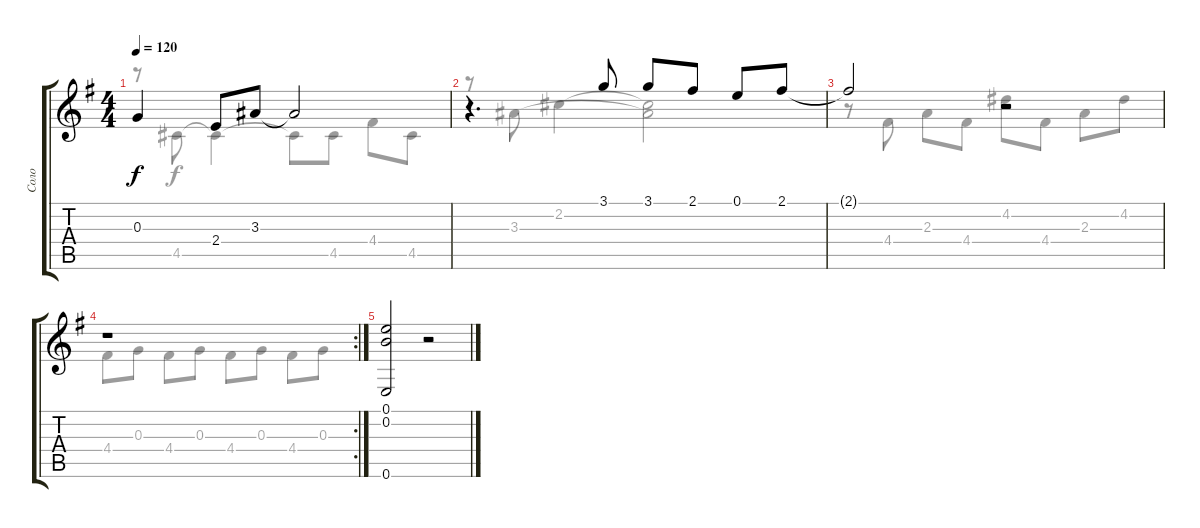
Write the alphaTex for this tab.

\track ("Соло" "Соло") {instrument acousticguitarsteel}
\staff {score tabs}
\tuning (E4 B3 G3 D3 A2 E2) {hide}
\voice
\ts (4 4)
\tempo 120
\clef g2
\ks eminor
0.3.4{dy f} 2.4.8 3.3.8 3.3{t}.2 |
r.4{d} 3.1.8 3.1.8 2.1.8 0.1.8 2.1.8 |
2.1{t}.2 r.2 |
\rc 2
r.1 |
(0.1 0.2 0.6).2 r.2
\voice
\clef g2
\ottava regular
\simile none
\ks eminor
r.8{dy f} 4.5.8 4.5{t}.4 4.5{t}.8 4.5.8 4.4.8 4.5.8 |
r.8 3.3.8 2.2.4 (2.2{t} 3.3{t}).2 |
r.8 4.4.8 2.3.8 4.4.8 4.2.8 4.4.8 2.3.8 4.2.8 |
4.4.8 0.3.8 4.4.8 0.3.8 4.4.8 0.3.8 4.4.8 0.3.8 |
